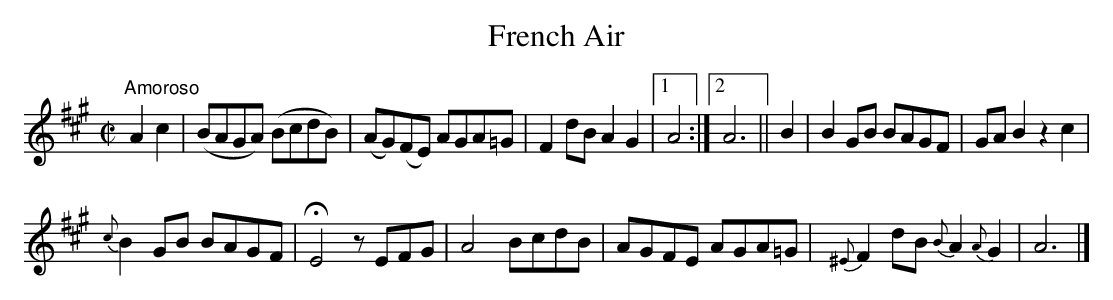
X:1
T:French Air
M:C|
K:A
"Amoroso" A2c2|\
(BAGA) (BcdB)| (AG)(FE) AGA=G| F2dB A2G2 |1 A4 :|2 A6||\
B2|\
B2GB BAGF| GAB2 z2c2|
{c}B2GB BAGF| HE4 zEFG|\
A4 BcdB| AGFE AGA=G| {^E}F2 dB {B}A2{A}G2| A6 |]
